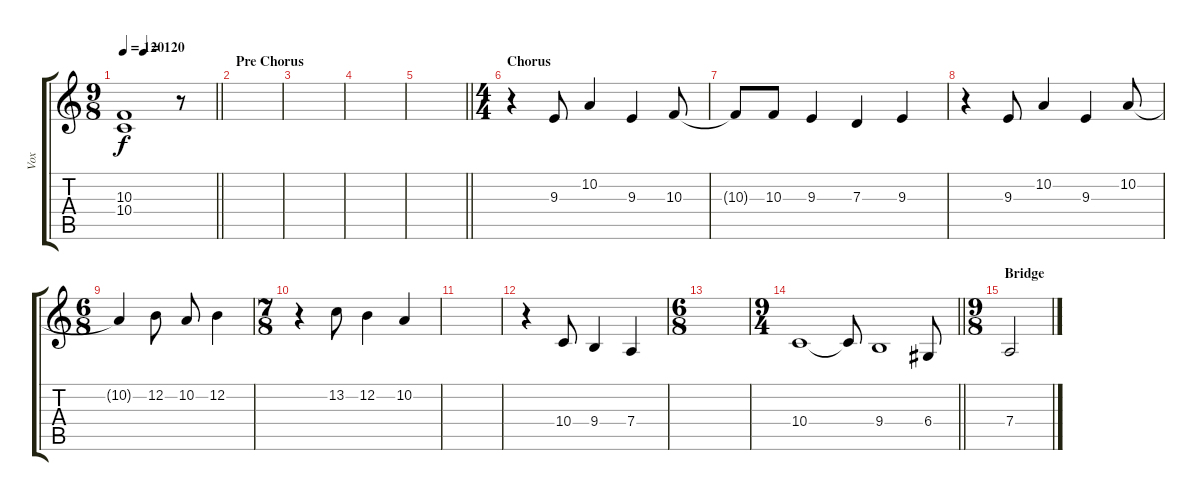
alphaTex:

\track ("Vox" "Vox") {instrument flute}
\staff {score tabs}
\tuning (E4 B3 G3 D3 A2 E2) {hide}
\ts (9 8)
\tempo 120
\tempo (120 0.2222222222222222)
\clef g2
\barLineRight lightlight
\ks c
(10.3 10.4).1{dy f} r.8 |
\section ("" "Pre Chorus")
|
|
|
\barLineRight lightlight
|
\ts (4 4)
\section ("" "Chorus")
r.4 9.3.8 10.2.4 9.3.4 10.3.8 |
10.3{t}.8 10.3.8 9.3.4 7.3.4 9.3.4 |
r.4 9.3.8 10.2.4 9.3.4 10.2.8 |
\ts (6 8)
10.2{t}.4 12.2.8 10.2.8 12.2.4 |
\ts (7 8)
r.4 13.2.8 12.2.4 10.2.4 |
|
r.4 10.4.8 9.4.4 7.4.4 |
\ts (6 8)
|
\ts (9 4)
\barLineRight lightlight
10.4.1 10.4{t}.8 9.4.1 6.4.8 |
\ts (9 8)
\section ("" "Bridge")
7.4.2
